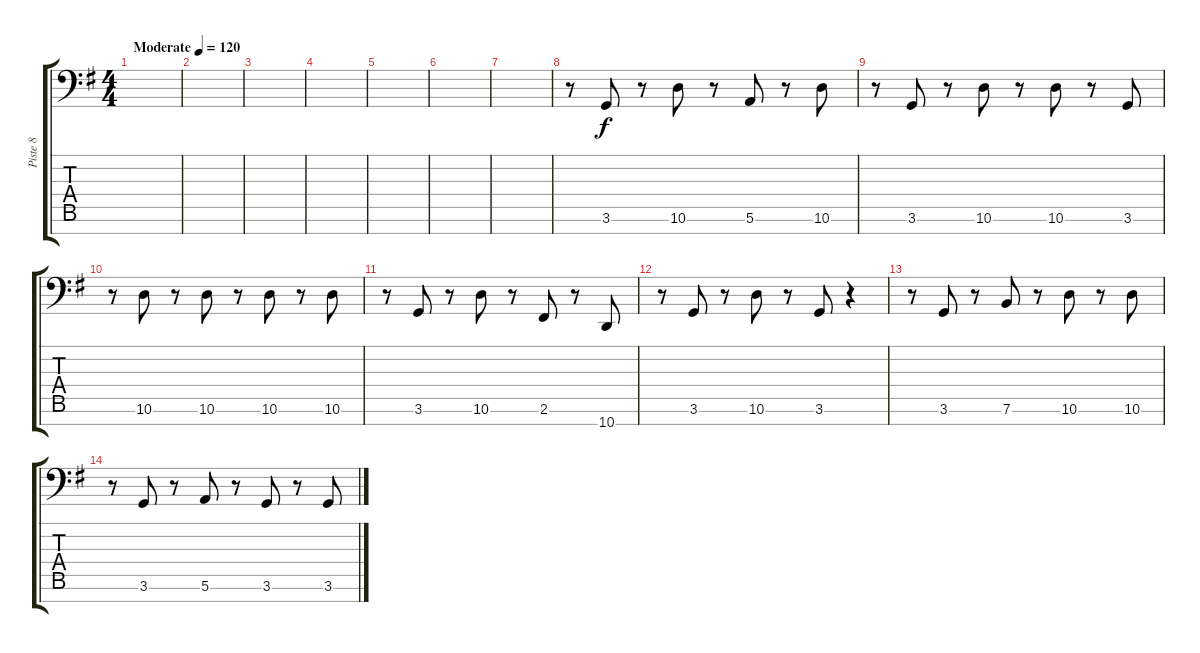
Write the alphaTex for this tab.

\track ("Piste 8" "Piste 8") {mute instrument acousticguitarsteel}
\staff {score tabs}
\tuning (E-1 E5 E4 E3 E2 E1 E0) {hide}
\ts (4 4)
\tempo (120 "Moderate")
\clef f4
\ks g
|
|
|
|
|
|
|
r.8 3.6.8 r.8 10.6.8 r.8 5.6.8 r.8 10.6.8 |
r.8 3.6.8 r.8 10.6.8 r.8 10.6.8 r.8 3.6.8 |
r.8 10.6.8 r.8 10.6.8 r.8 10.6.8 r.8 10.6.8 |
r.8 3.6.8 r.8 10.6.8 r.8 2.6.8 r.8 10.7.8 |
r.8 3.6.8 r.8 10.6.8 r.8 3.6.8 r.4 |
r.8 3.6.8 r.8 7.6.8 r.8 10.6.8 r.8 10.6.8 |
r.8 3.6.8 r.8 5.6.8 r.8 3.6.8 r.8 3.6.8
